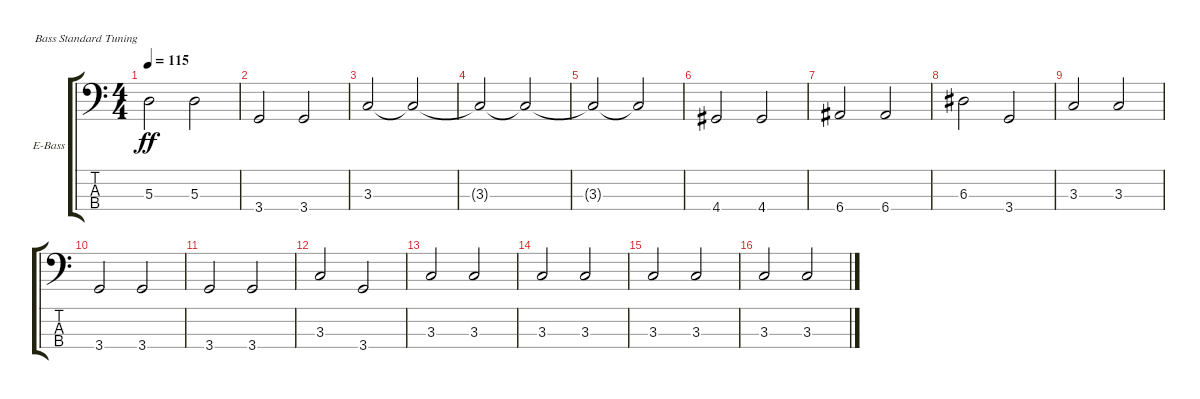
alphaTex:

\bracketExtendMode groupsimilarinstruments
\firstSystemTrackNameOrientation horizontal
\otherSystemsTrackNameOrientation horizontal
\track ("Áàñèñò" "E-Bass") {instrument electricbassfinger}
\staff {score tabs}
\tuning (G2 D2 A1 E1)
\ts (4 4)
\tempo 115
\clef f4
\ks c
5.3.2{dy ff} 5.3.2 |
3.4.2 3.4.2 |
3.3.2 3.3{t}.2 |
3.3{t}.2 3.3{t}.2 |
3.3{t}.2 3.3{t}.2 |
4.4.2 4.4.2 |
6.4.2 6.4.2 |
6.3.2 3.4.2 |
3.3.2 3.3.2 |
3.4.2 3.4.2 |
3.4.2 3.4.2 |
3.3.2 3.4.2 |
3.3.2 3.3.2 |
3.3.2 3.3.2 |
3.3.2 3.3.2 |
3.3.2 3.3.2
